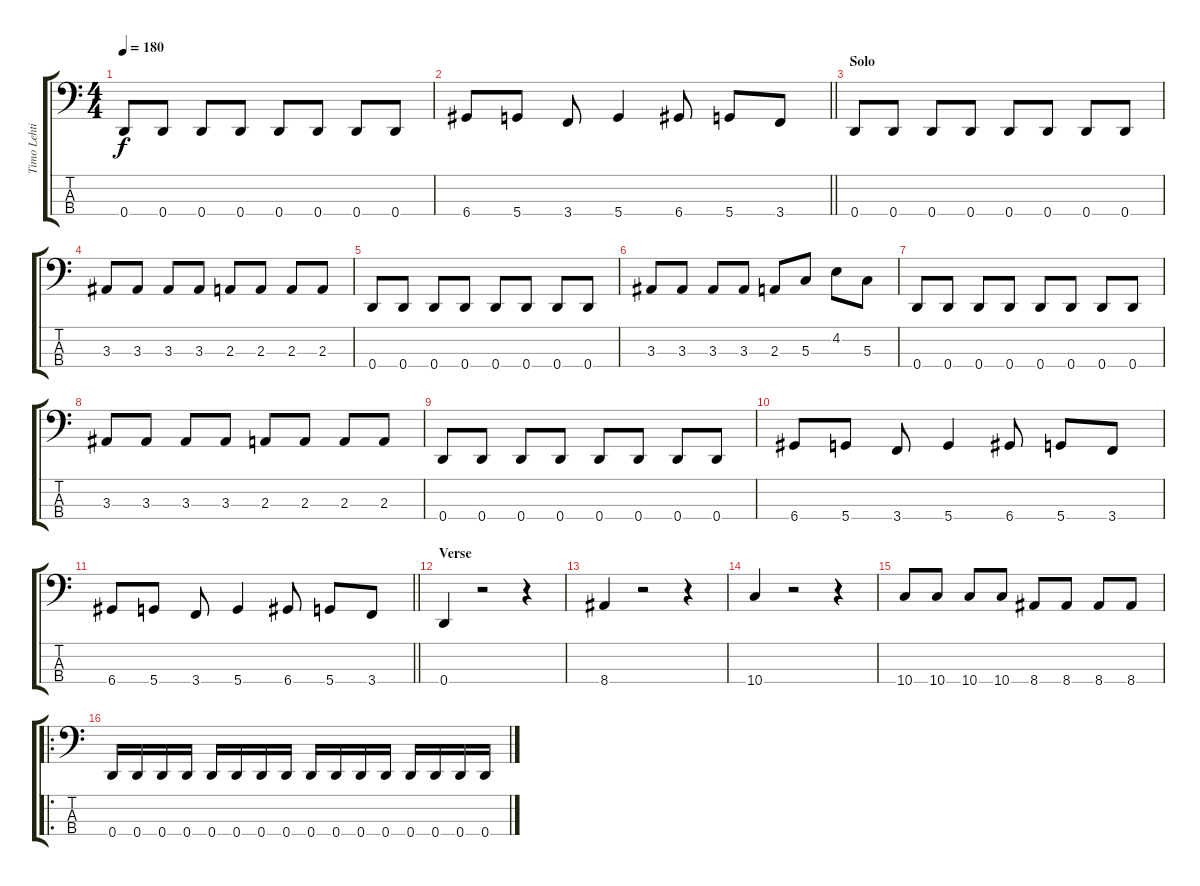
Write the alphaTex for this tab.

\track ("Timo Lehtinen" "Timo Lehti") {instrument electricbasspick}
\staff {score tabs}
\tuning (F2 C2 G1 D1) {hide}
\ts (4 4)
\tempo 180
\clef f4
\ks c
0.4.8{dy f} 0.4.8 0.4.8 0.4.8 0.4.8 0.4.8 0.4.8 0.4.8 |
\barLineRight lightlight
6.4.8 5.4.8 3.4.8 5.4.4 6.4.8 5.4.8 3.4.8 |
\section ("" "Solo")
0.4.8 0.4.8 0.4.8 0.4.8 0.4.8 0.4.8 0.4.8 0.4.8 |
3.3.8 3.3.8 3.3.8 3.3.8 2.3.8 2.3.8 2.3.8 2.3.8 |
0.4.8 0.4.8 0.4.8 0.4.8 0.4.8 0.4.8 0.4.8 0.4.8 |
3.3.8 3.3.8 3.3.8 3.3.8 2.3.8 5.3.8 4.2.8 5.3.8 |
0.4.8 0.4.8 0.4.8 0.4.8 0.4.8 0.4.8 0.4.8 0.4.8 |
3.3.8 3.3.8 3.3.8 3.3.8 2.3.8 2.3.8 2.3.8 2.3.8 |
0.4.8 0.4.8 0.4.8 0.4.8 0.4.8 0.4.8 0.4.8 0.4.8 |
6.4.8 5.4.8 3.4.8 5.4.4 6.4.8 5.4.8 3.4.8 |
\barLineRight lightlight
6.4.8 5.4.8 3.4.8 5.4.4 6.4.8 5.4.8 3.4.8 |
\section ("" "Verse")
0.4.4 r.2 r.4 |
8.4.4 r.2 r.4 |
10.4.4 r.2 r.4 |
10.4.8 10.4.8 10.4.8 10.4.8 8.4.8 8.4.8 8.4.8 8.4.8 |
\ro
0.4.16 0.4.16 0.4.16 0.4.16 0.4.16 0.4.16 0.4.16 0.4.16 0.4.16 0.4.16 0.4.16 0.4.16 0.4.16 0.4.16 0.4.16 0.4.16
